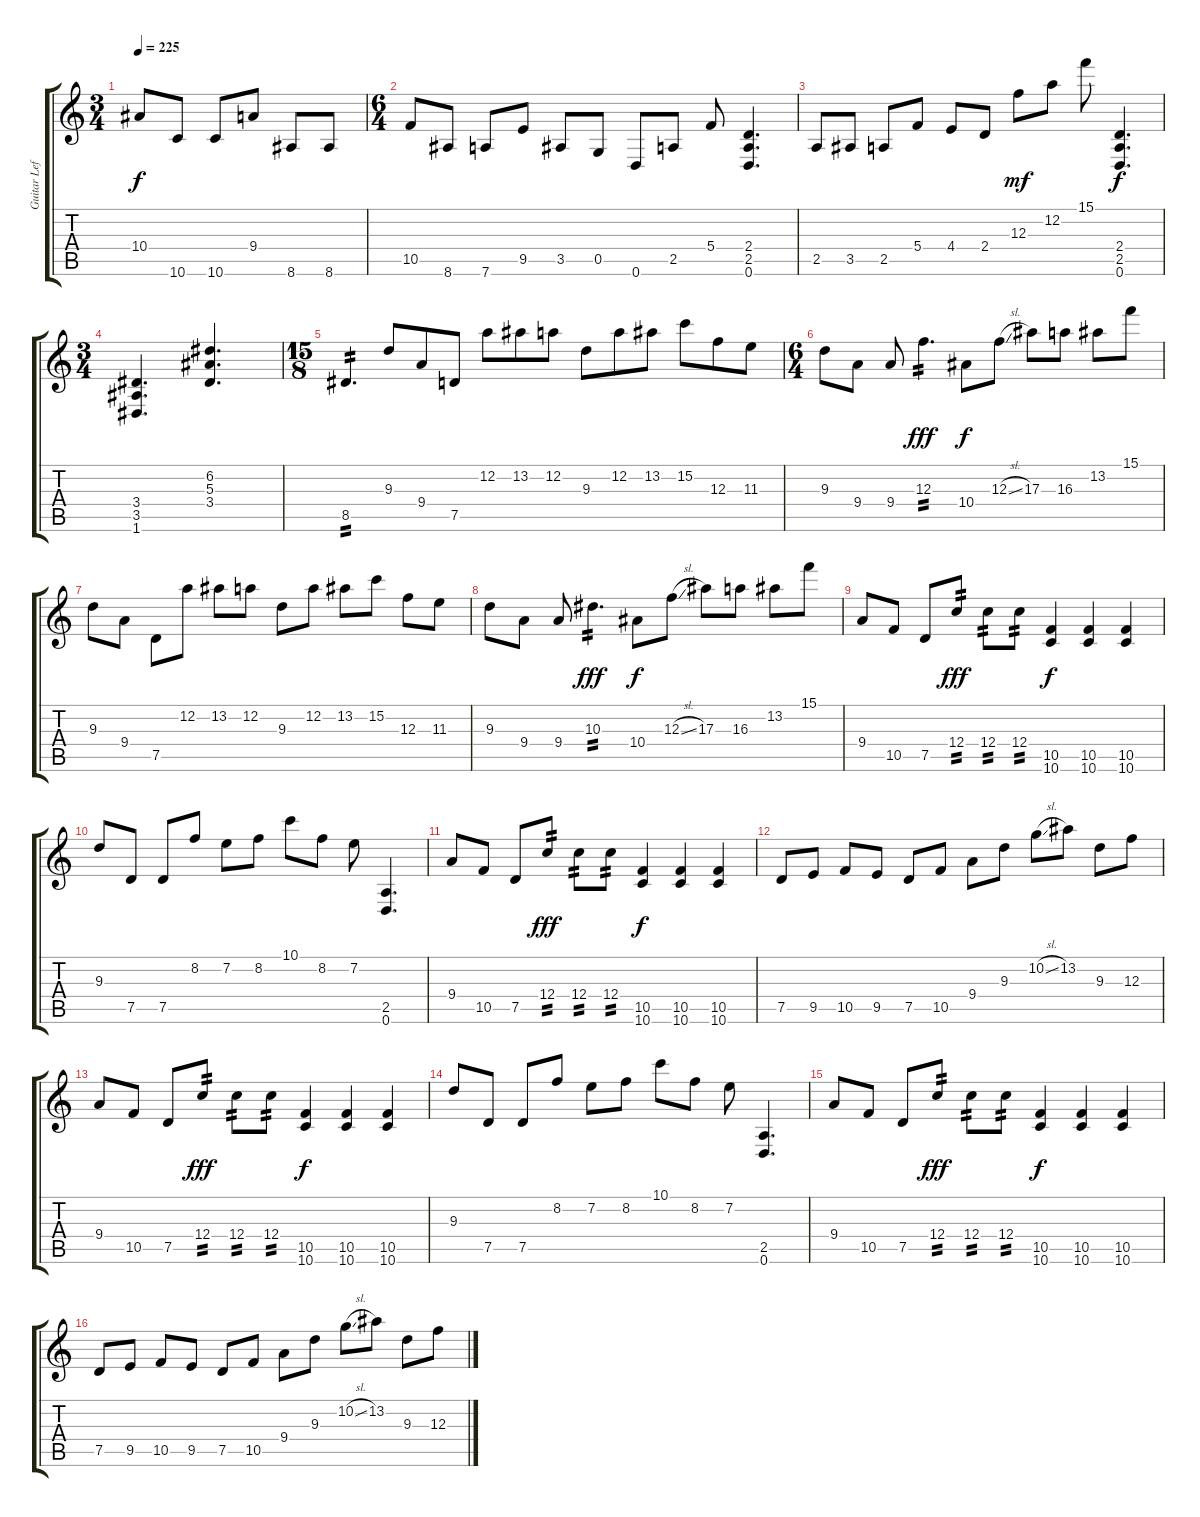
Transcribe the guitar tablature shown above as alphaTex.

\track ("Guitar Left" "Guitar Lef") {instrument distortionguitar}
\staff {score tabs}
\tuning (D4 A3 F3 C3 G2 D2) {hide}
\ts (3 4)
\tempo 225
\clef g2
\ks c
10.4.8{dy f} 10.6.8 10.6.8 9.4.8 8.6.8 8.6.8 |
\ts (6 4)
10.5.8 8.6.8 7.6.8 9.5.8 3.5.8 0.5.8 0.6.8 2.5.8 5.4.8 (2.4 2.5 0.6).4{d} |
2.5.8 3.5.8 2.5.8 5.4.8 4.4.8 2.4.8 12.3.8{dy mf} 12.2.8 15.1.8 (2.4 2.5 0.6).4{d dy f} |
\ts (3 4)
(3.4 3.5 1.6).4{d} (6.2 5.3 3.4).4{d} |
\ts (15 8)
8.5.4{d tp 2} 9.3.8 9.4.8 7.5.8 12.2.8 13.2.8 12.2.8 9.3.8 12.2.8 13.2.8 15.2.8 12.3.8 11.3.8 |
\ts (6 4)
9.3.8 9.4.8 9.4.8 12.3.4{d tp 2 dy fff} 10.4.8{dy f} 12.3{sl}.8 17.3.8 16.3.8 13.2.8 15.1.8 |
9.3.8 9.4.8 7.5.8 12.2.8 13.2.8 12.2.8 9.3.8 12.2.8 13.2.8 15.2.8 12.3.8 11.3.8 |
9.3.8 9.4.8 9.4.8 10.3.4{d tp 2 dy fff} 10.4.8{dy f} 12.3{sl}.8 17.3.8 16.3.8 13.2.8 15.1.8 |
9.4.8 10.5.8 7.5.8 12.4.8{tp 2 dy fff} 12.4.8{tp 2} 12.4.8{tp 2} (10.5 10.6).4{dy f} (10.5 10.6).4 (10.5 10.6).4 |
9.3.8 7.5.8 7.5.8 8.2.8 7.2.8 8.2.8 10.1.8 8.2.8 7.2.8 (2.5 0.6).4{d} |
9.4.8 10.5.8 7.5.8 12.4.8{tp 2 dy fff} 12.4.8{tp 2} 12.4.8{tp 2} (10.5 10.6).4{dy f} (10.5 10.6).4 (10.5 10.6).4 |
7.5.8 9.5.8 10.5.8 9.5.8 7.5.8 10.5.8 9.4.8 9.3.8 10.2{sl}.8 13.2.8 9.3.8 12.3.8 |
9.4.8 10.5.8 7.5.8 12.4.8{tp 2 dy fff} 12.4.8{tp 2} 12.4.8{tp 2} (10.5 10.6).4{dy f} (10.5 10.6).4 (10.5 10.6).4 |
9.3.8 7.5.8 7.5.8 8.2.8 7.2.8 8.2.8 10.1.8 8.2.8 7.2.8 (2.5 0.6).4{d} |
9.4.8 10.5.8 7.5.8 12.4.8{tp 2 dy fff} 12.4.8{tp 2} 12.4.8{tp 2} (10.5 10.6).4{dy f} (10.5 10.6).4 (10.5 10.6).4 |
7.5.8 9.5.8 10.5.8 9.5.8 7.5.8 10.5.8 9.4.8 9.3.8 10.2{sl}.8 13.2.8 9.3.8 12.3.8
